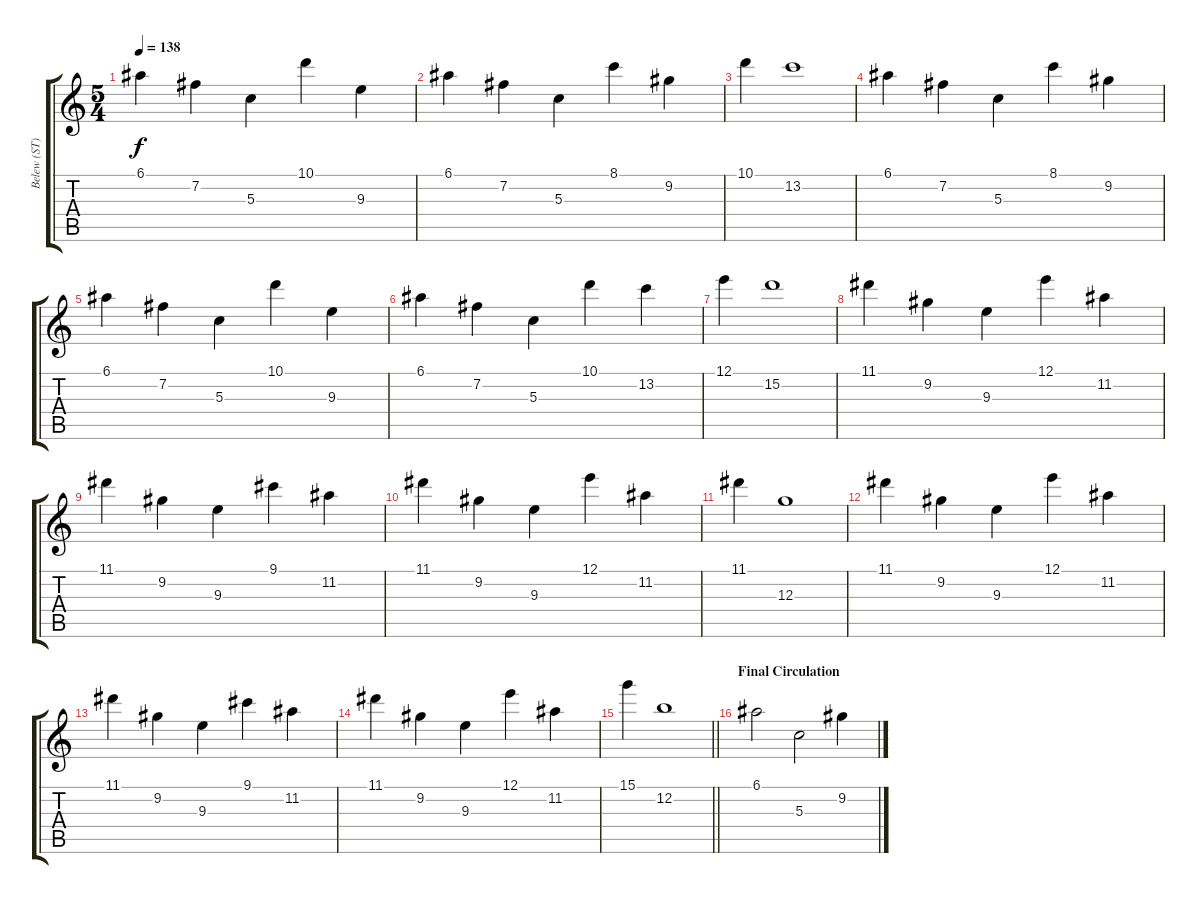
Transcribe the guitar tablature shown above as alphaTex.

\track ("Belew (ST)" "Belew (ST)") {instrument electricguitarclean}
\staff {score tabs}
\tuning (E4 B3 G3 D3 A2 E2) {hide}
\ts (5 4)
\tempo 138
\clef g2
\ks c
6.1.4{dy f} 7.2.4 5.3.4 10.1.4 9.3.4 |
6.1.4 7.2.4 5.3.4 8.1.4 9.2.4 |
10.1.4 13.2.1 |
6.1.4 7.2.4 5.3.4 8.1.4 9.2.4 |
6.1.4 7.2.4 5.3.4 10.1.4 9.3.4 |
6.1.4 7.2.4 5.3.4 10.1.4 13.2.4 |
12.1.4 15.2.1 |
11.1.4 9.2.4 9.3.4 12.1.4 11.2.4 |
11.1.4 9.2.4 9.3.4 9.1.4 11.2.4 |
11.1.4 9.2.4 9.3.4 12.1.4 11.2.4 |
11.1.4 12.3.1 |
11.1.4 9.2.4 9.3.4 12.1.4 11.2.4 |
11.1.4 9.2.4 9.3.4 9.1.4 11.2.4 |
11.1.4 9.2.4 9.3.4 12.1.4 11.2.4 |
\barLineRight lightlight
15.1.4 12.2.1 |
\section ("" "Final Circulation")
6.1.2 5.3.2 9.2.4
